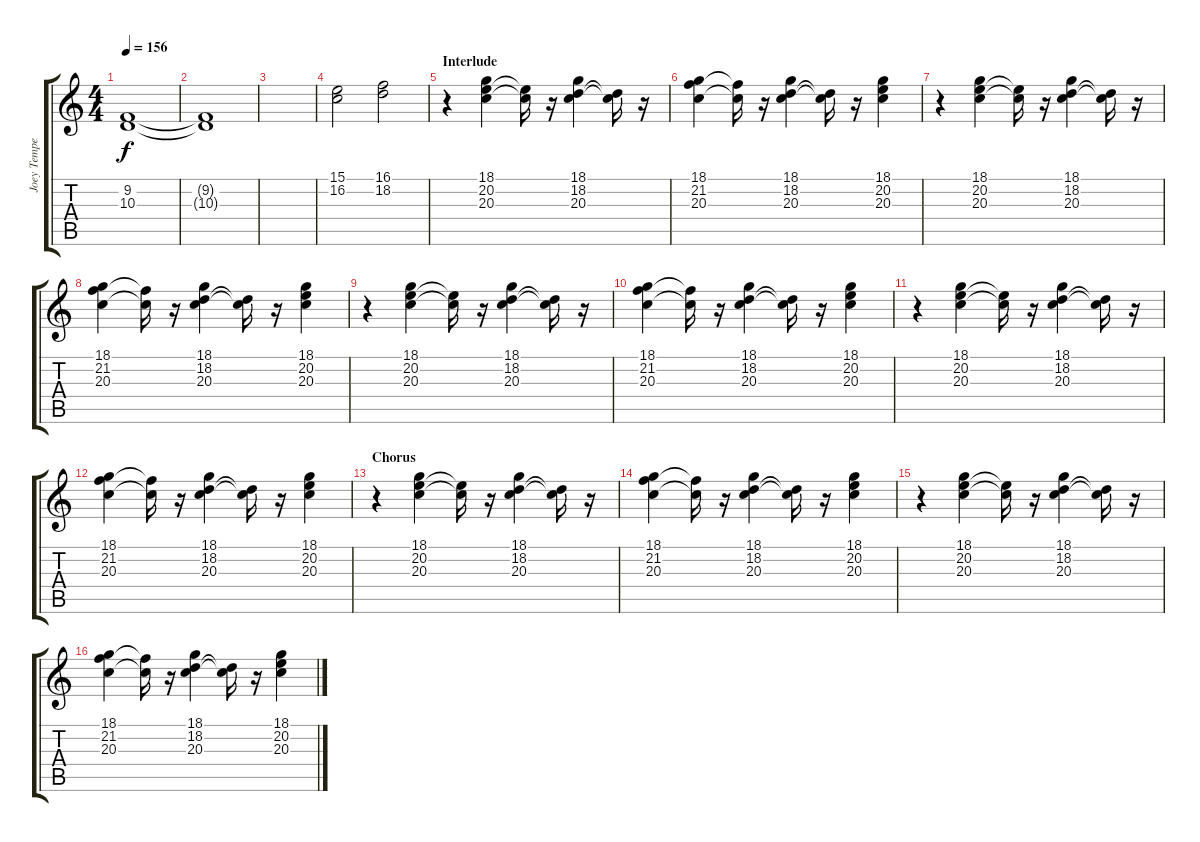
\track ("Joey Tempest" "Joey Tempe") {instrument lead2sawtooth}
\staff {score tabs}
\tuning (Db4 Ab3 E3 B2 Gb2 C2) {hide}
\ts (4 4)
\tempo 156
\clef g2
\ks c
(9.2 10.3).1{dy f} |
(9.2{t} 10.3{t}).1 |
|
(15.1 16.2).2{volume 11 instrument synthstrings1} (16.1 18.2).2 |
\section ("" "Interlude")
r.4{volume 10 instrument lead2sawtooth} (18.1 20.2 20.3).4 (20.2{t} 20.3{t}).16 r.16 (18.1 18.2 20.3).4 (18.2{t} 20.3{t}).16 r.16 |
(18.1 21.2 20.3).4 (21.2{t} 20.3{t}).16 r.16 (18.1 18.2 20.3).4 (18.2{t} 20.3{t}).16 r.16 (18.1 20.2 20.3).4 |
r.4 (18.1 20.2 20.3).4 (20.2{t} 20.3{t}).16 r.16 (18.1 18.2 20.3).4 (18.2{t} 20.3{t}).16 r.16 |
(18.1 21.2 20.3).4 (21.2{t} 20.3{t}).16 r.16 (18.1 18.2 20.3).4 (18.2{t} 20.3{t}).16 r.16 (18.1 20.2 20.3).4 |
r.4 (18.1 20.2 20.3).4 (20.2{t} 20.3{t}).16 r.16 (18.1 18.2 20.3).4 (18.2{t} 20.3{t}).16 r.16 |
(18.1 21.2 20.3).4 (21.2{t} 20.3{t}).16 r.16 (18.1 18.2 20.3).4 (18.2{t} 20.3{t}).16 r.16 (18.1 20.2 20.3).4 |
r.4 (18.1 20.2 20.3).4 (20.2{t} 20.3{t}).16 r.16 (18.1 18.2 20.3).4 (18.2{t} 20.3{t}).16 r.16 |
(18.1 21.2 20.3).4 (21.2{t} 20.3{t}).16 r.16 (18.1 18.2 20.3).4 (18.2{t} 20.3{t}).16 r.16 (18.1 20.2 20.3).4 |
\section ("" "Chorus")
r.4 (18.1 20.2 20.3).4 (20.2{t} 20.3{t}).16 r.16 (18.1 18.2 20.3).4 (18.2{t} 20.3{t}).16 r.16 |
(18.1 21.2 20.3).4 (21.2{t} 20.3{t}).16 r.16 (18.1 18.2 20.3).4 (18.2{t} 20.3{t}).16 r.16 (18.1 20.2 20.3).4 |
r.4 (18.1 20.2 20.3).4 (20.2{t} 20.3{t}).16 r.16 (18.1 18.2 20.3).4 (18.2{t} 20.3{t}).16 r.16 |
(18.1 21.2 20.3).4 (21.2{t} 20.3{t}).16 r.16 (18.1 18.2 20.3).4 (18.2{t} 20.3{t}).16 r.16 (18.1 20.2 20.3).4
